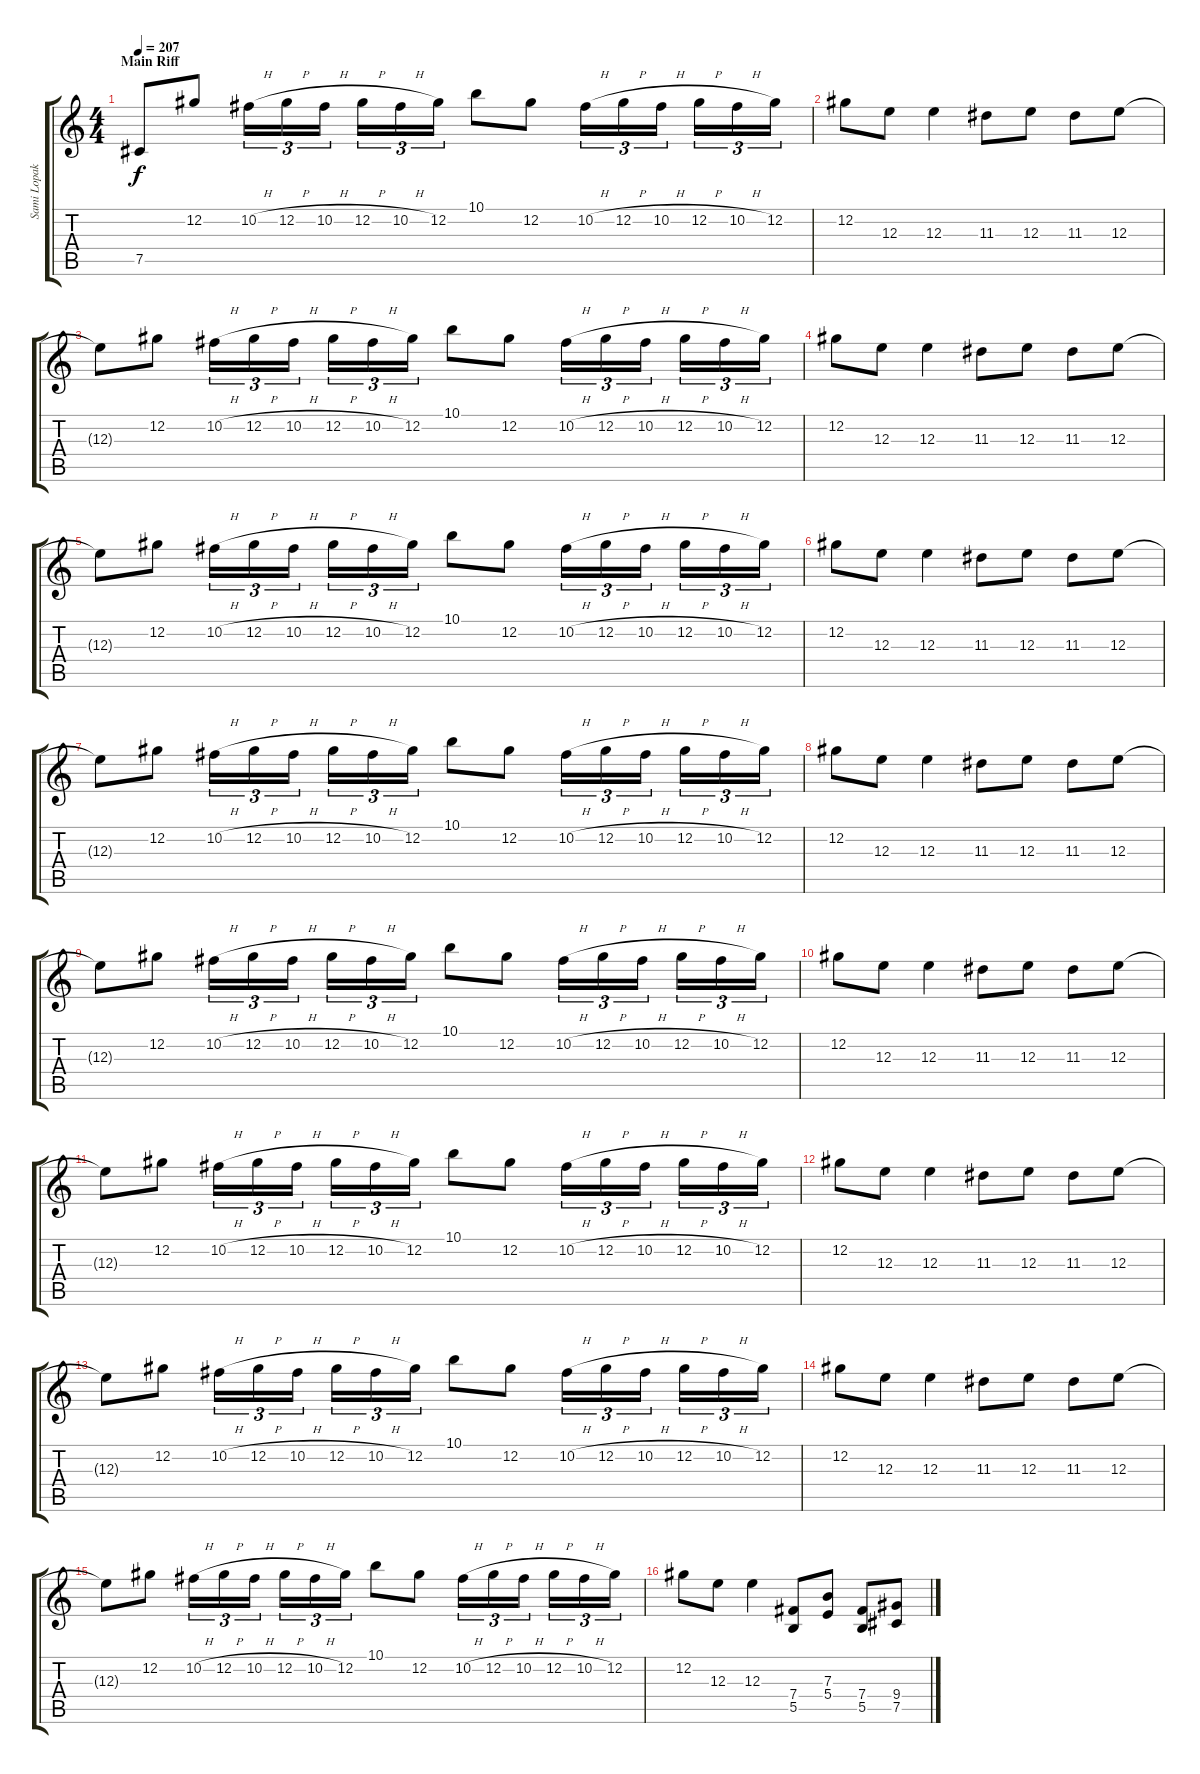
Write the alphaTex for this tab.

\track ("Sami Lopakka" "Sami Lopak") {instrument distortionguitar}
\staff {score tabs}
\tuning (Db4 Ab3 E3 B2 Gb2 Db2) {hide}
\ts (4 4)
\section ("" "Main Riff")
\tempo 207
\clef g2
\ks c
7.5{t}.8{dy f} 12.2.8 10.2{h}.16{tu (3 2)} 12.2{h}.16{tu (3 2)} 10.2{h}.16{tu (3 2)} 12.2{h}.16{tu (3 2)} 10.2{h}.16{tu (3 2)} 12.2.16{tu (3 2)} 10.1.8 12.2.8 10.2{h}.16{tu (3 2)} 12.2{h}.16{tu (3 2)} 10.2{h}.16{tu (3 2)} 12.2{h}.16{tu (3 2)} 10.2{h}.16{tu (3 2)} 12.2.16{tu (3 2)} |
12.2.8 12.3.8 12.3.4 11.3.8 12.3.8 11.3.8 12.3.8 |
12.3{t}.8 12.2.8 10.2{h}.16{tu (3 2)} 12.2{h}.16{tu (3 2)} 10.2{h}.16{tu (3 2)} 12.2{h}.16{tu (3 2)} 10.2{h}.16{tu (3 2)} 12.2.16{tu (3 2)} 10.1.8 12.2.8 10.2{h}.16{tu (3 2)} 12.2{h}.16{tu (3 2)} 10.2{h}.16{tu (3 2)} 12.2{h}.16{tu (3 2)} 10.2{h}.16{tu (3 2)} 12.2.16{tu (3 2)} |
12.2.8 12.3.8 12.3.4 11.3.8 12.3.8 11.3.8 12.3.8 |
12.3{t}.8 12.2.8 10.2{h}.16{tu (3 2)} 12.2{h}.16{tu (3 2)} 10.2{h}.16{tu (3 2)} 12.2{h}.16{tu (3 2)} 10.2{h}.16{tu (3 2)} 12.2.16{tu (3 2)} 10.1.8 12.2.8 10.2{h}.16{tu (3 2)} 12.2{h}.16{tu (3 2)} 10.2{h}.16{tu (3 2)} 12.2{h}.16{tu (3 2)} 10.2{h}.16{tu (3 2)} 12.2.16{tu (3 2)} |
12.2.8 12.3.8 12.3.4 11.3.8 12.3.8 11.3.8 12.3.8 |
12.3{t}.8 12.2.8 10.2{h}.16{tu (3 2)} 12.2{h}.16{tu (3 2)} 10.2{h}.16{tu (3 2)} 12.2{h}.16{tu (3 2)} 10.2{h}.16{tu (3 2)} 12.2.16{tu (3 2)} 10.1.8 12.2.8 10.2{h}.16{tu (3 2)} 12.2{h}.16{tu (3 2)} 10.2{h}.16{tu (3 2)} 12.2{h}.16{tu (3 2)} 10.2{h}.16{tu (3 2)} 12.2.16{tu (3 2)} |
12.2.8 12.3.8 12.3.4 11.3.8 12.3.8 11.3.8 12.3.8 |
12.3{t}.8 12.2.8 10.2{h}.16{tu (3 2)} 12.2{h}.16{tu (3 2)} 10.2{h}.16{tu (3 2)} 12.2{h}.16{tu (3 2)} 10.2{h}.16{tu (3 2)} 12.2.16{tu (3 2)} 10.1.8 12.2.8 10.2{h}.16{tu (3 2)} 12.2{h}.16{tu (3 2)} 10.2{h}.16{tu (3 2)} 12.2{h}.16{tu (3 2)} 10.2{h}.16{tu (3 2)} 12.2.16{tu (3 2)} |
12.2.8 12.3.8 12.3.4 11.3.8 12.3.8 11.3.8 12.3.8 |
12.3{t}.8 12.2.8 10.2{h}.16{tu (3 2)} 12.2{h}.16{tu (3 2)} 10.2{h}.16{tu (3 2)} 12.2{h}.16{tu (3 2)} 10.2{h}.16{tu (3 2)} 12.2.16{tu (3 2)} 10.1.8 12.2.8 10.2{h}.16{tu (3 2)} 12.2{h}.16{tu (3 2)} 10.2{h}.16{tu (3 2)} 12.2{h}.16{tu (3 2)} 10.2{h}.16{tu (3 2)} 12.2.16{tu (3 2)} |
12.2.8 12.3.8 12.3.4 11.3.8 12.3.8 11.3.8 12.3.8 |
12.3{t}.8 12.2.8 10.2{h}.16{tu (3 2)} 12.2{h}.16{tu (3 2)} 10.2{h}.16{tu (3 2)} 12.2{h}.16{tu (3 2)} 10.2{h}.16{tu (3 2)} 12.2.16{tu (3 2)} 10.1.8 12.2.8 10.2{h}.16{tu (3 2)} 12.2{h}.16{tu (3 2)} 10.2{h}.16{tu (3 2)} 12.2{h}.16{tu (3 2)} 10.2{h}.16{tu (3 2)} 12.2.16{tu (3 2)} |
12.2.8 12.3.8 12.3.4 11.3.8 12.3.8 11.3.8 12.3.8 |
12.3{t}.8 12.2.8 10.2{h}.16{tu (3 2)} 12.2{h}.16{tu (3 2)} 10.2{h}.16{tu (3 2)} 12.2{h}.16{tu (3 2)} 10.2{h}.16{tu (3 2)} 12.2.16{tu (3 2)} 10.1.8 12.2.8 10.2{h}.16{tu (3 2)} 12.2{h}.16{tu (3 2)} 10.2{h}.16{tu (3 2)} 12.2{h}.16{tu (3 2)} 10.2{h}.16{tu (3 2)} 12.2.16{tu (3 2)} |
12.2.8 12.3.8 12.3.4 (7.4 5.5).8 (7.3 5.4).8 (7.4 5.5).8 (9.4 7.5).8
